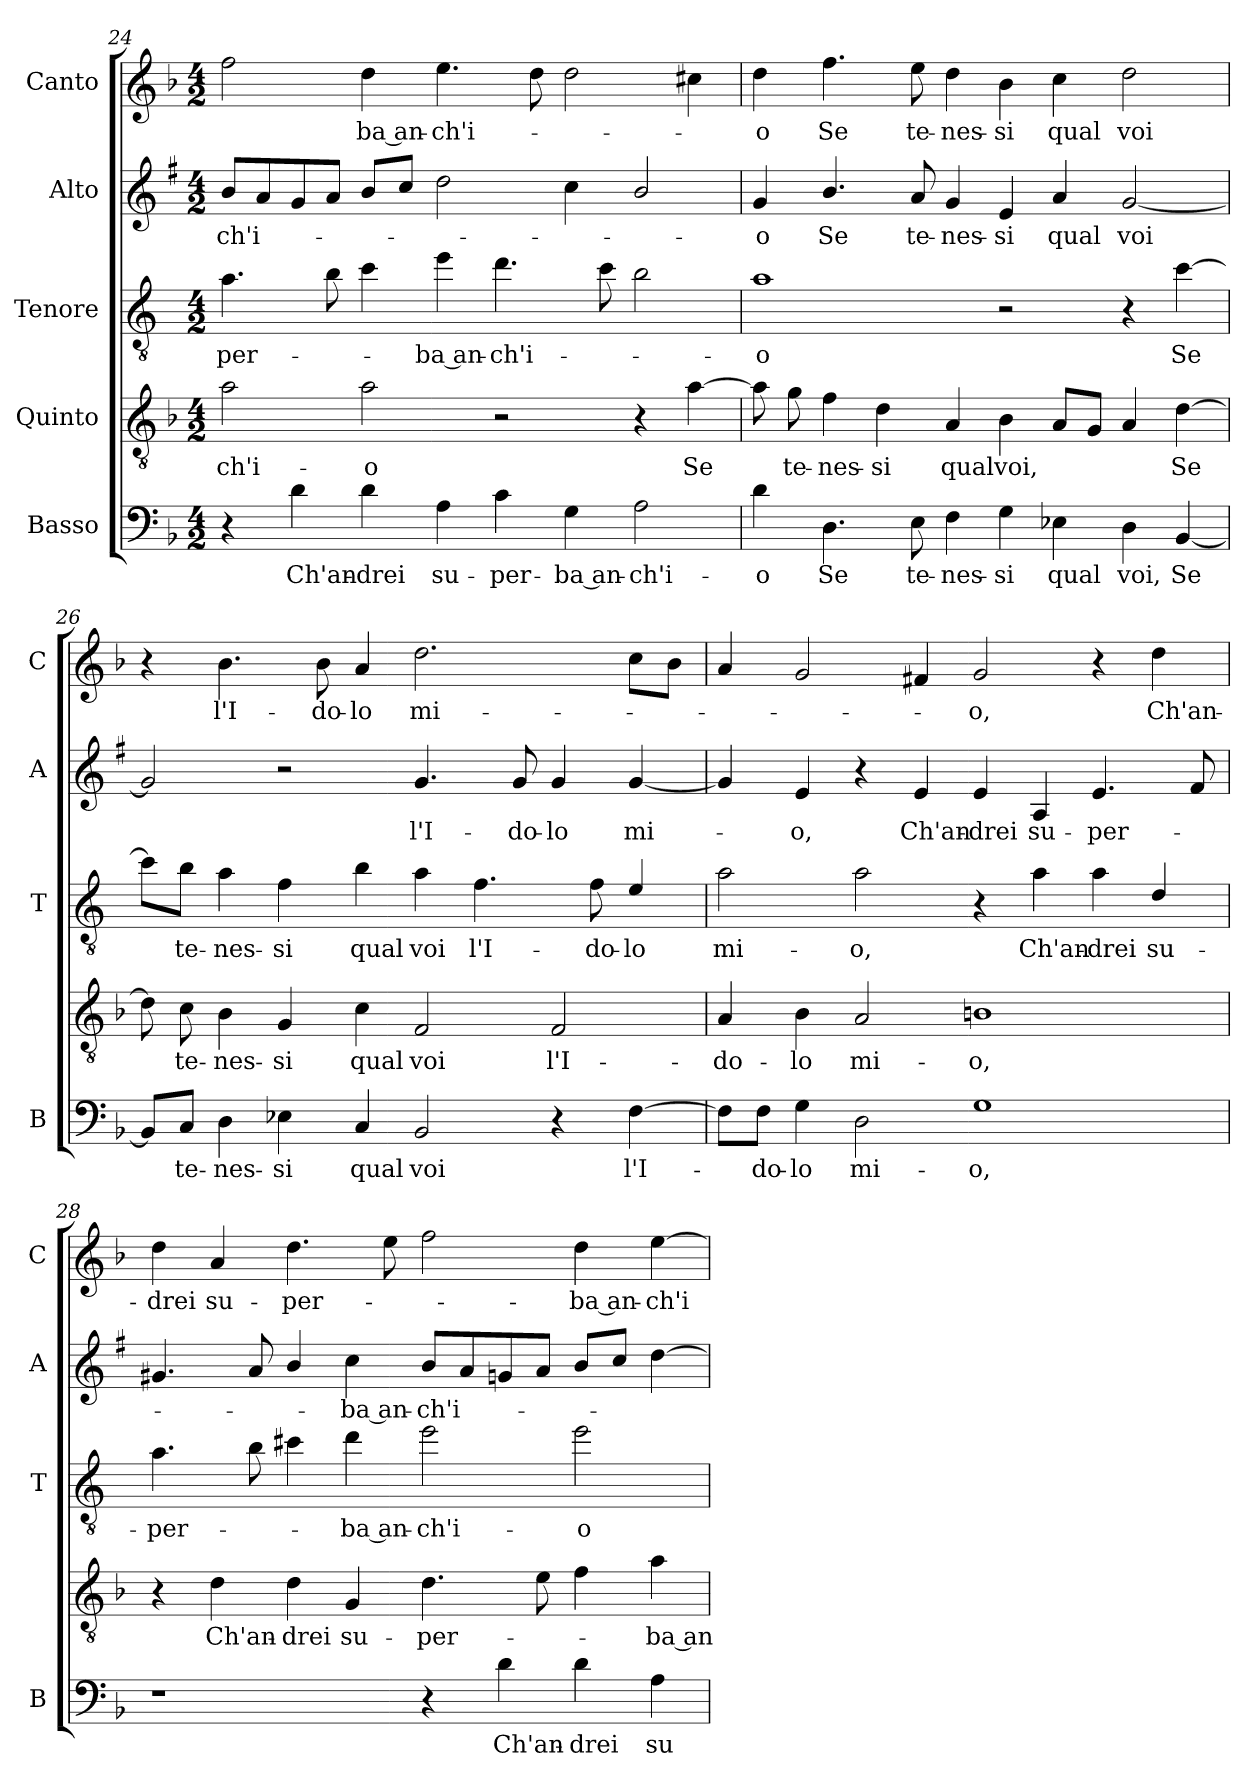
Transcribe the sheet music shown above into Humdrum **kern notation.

**kern	**text	**kern	**text	**kern	**text	**kern	**text	**kern	**text
*part5	*part5	*part4	*part4	*part3	*part3	*part2	*part2	*part1	*part1
*staff5	*staff5	*staff4	*staff4	*staff3	*staff3	*staff2	*staff2	*staff1	*staff1
*I"Basso	*	*I"Quinto	*	*I"Tenore	*	*I"Alto	*	*I"Canto	*
*I'B	*	*	*	*I'T	*	*I'A	*	*I'C	*
*clefF4	*	*clefGv2	*	*clefGv2	*	*clefG2	*	*clefG2	*
*	*	*	*	*ITrd4c7	*	*ITrd1c2	*	*	*
*k[b-]	*	*k[b-]	*	*k[b-]	*	*k[b-]	*	*k[b-]	*
*F:	*	*F:	*	*F:	*	*F:	*	*F:	*
*M4/2	*	*M4/2	*	*M4/2	*	*M4/2	*	*M4/2	*
=24	=24	=24	=24	=24	=24	=24	=24	=24	=24
!	!	!	!LO:LY:b	!	!LO:LY:b	!	!LO:LY:b	!	!
4r	.	2a\	-ch'i-	4.d\	-per-	8a/L	-ch'i-	2ff\	.
.	.	.	.	.	.	8g/	.	.	.
!	!LO:LY:b	!	!	!	!	!	!	!	!
4d\	Ch'an-	.	.	.	.	8f/	.	.	.
.	.	.	.	8e\	.	8g/J	.	.	.
!	!LO:LY:b	!	!LO:LY:b	!	!	!	!	!	!LO:LY:b
4d\	-drei	2a\	-o	4f\	.	8a/L	.	4dd\	-ba an-
.	.	.	.	.	.	8b-/J	.	.	.
!	!LO:LY:b	!	!	!	!LO:LY:b	!	!	!	!LO:LY:b
4A\	su-	.	.	4a\	-ba an-	2cc\	.	4.ee\	-ch'i-
!	!LO:LY:b	!	!	!	!LO:LY:b	!	!	!	!
4c\	-per-	2r	.	4.g\	-ch'i-	.	.	.	.
.	.	.	.	.	.	.	.	8dd\	.
!	!LO:LY:b	!	!	!	!	!	!	!	!
4G\	-ba an-	.	.	.	.	4b-\	.	2dd\	.
.	.	.	.	8f\	.	.	.	.	.
!	!LO:LY:b	!	!	!	!	!	!	!	!
2A\	-ch'i-	4r	.	2e\	.	2a/	.	.	.
!	!	!	!LO:LY:b	!	!	!	!	!	!
.	.	[4a\	Se	.	.	.	.	4cc#X\	.
=25	=25	=25	=25	=25	=25	=25	=25	=25	=25
!	!LO:LY:b	!	!	!	!LO:LY:b	!	!LO:LY:b	!	!LO:LY:b
4d\	-o	8a\]	.	1d	-o	4f/	-o	4dd\	-o
!	!	!	!LO:LY:b	!	!	!	!	!	!
.	.	8g\	te-	.	.	.	.	.	.
!	!LO:LY:b	!	!LO:LY:b	!	!	!	!LO:LY:b	!	!LO:LY:b
4.D\	Se	4f\	-nes-	.	.	4.a/	Se	4.ff\	Se
!	!	!	!LO:LY:b	!	!	!	!	!	!
.	.	4d\	-si	.	.	.	.	.	.
!	!LO:LY:b	!	!	!	!	!	!LO:LY:b	!	!LO:LY:b
8E\	te-	.	.	.	.	8g/	te-	8ee\	te-
!	!LO:LY:b	!	!LO:LY:b	!	!	!	!LO:LY:b	!	!LO:LY:b
4F\	-nes-	4A/	qual	.	.	4f/	-nes-	4dd\	-nes-
!	!LO:LY:b	!	!LO:LY:b	!	!	!	!LO:LY:b	!	!LO:LY:b
4G\	-si	4B-\	voi,	2r	.	4d/	-si	4b-\	-si
!	!LO:LY:b	!	!	!	!	!	!LO:LY:b	!	!LO:LY:b
4E-X\	qual	8A/L	.	.	.	4g/	qual	4cc\	qual
.	.	8G/J	.	.	.	.	.	.	.
!	!LO:LY:b	!	!	!	!	!	!LO:LY:b	!	!LO:LY:b
4D\	voi,	4A/	.	4r	.	[2f/	voi	2dd\	voi
!	!LO:LY:b	!	!LO:LY:b	!	!LO:LY:b	!	!	!	!
[4BB-/	Se	[4d\	Se	[4f\	Se	.	.	.	.
!!LO:PB:g=z
=26	=26	=26	=26	=26	=26	=26	=26	=26	=26
8BB-/L]	.	8d\]	.	8f\L]	.	2f/]	.	4r	.
!	!LO:LY:b	!	!LO:LY:b	!	!LO:LY:b	!	!	!	!
8C/J	te-	8c\	te-	8e\J	te-	.	.	.	.
!	!LO:LY:b	!	!LO:LY:b	!	!LO:LY:b	!	!	!	!LO:LY:b
4D\	-nes-	4B-\	-nes-	4d\	-nes-	.	.	4.b-\	l'I-
!	!LO:LY:b	!	!LO:LY:b	!	!LO:LY:b	!	!	!	!
4E-X\	-si	4G/	-si	4B-\	-si	2r	.	.	.
!	!	!	!	!	!	!	!	!	!LO:LY:b
.	.	.	.	.	.	.	.	8b-\	-do-
!	!LO:LY:b	!	!LO:LY:b	!	!LO:LY:b	!	!	!	!LO:LY:b
4C/	qual	4c\	qual	4e\	qual	.	.	4a/	-lo
!	!LO:LY:b	!	!LO:LY:b	!	!LO:LY:b	!	!LO:LY:b	!	!LO:LY:b
2BB-/	voi	2F/	voi	4d\	voi	4.f/	l'I-	2.dd\	mi-
!	!	!	!	!	!LO:LY:b	!	!	!	!
.	.	.	.	4.B-\	l'I-	.	.	.	.
!	!	!	!	!	!	!	!LO:LY:b	!	!
.	.	.	.	.	.	8f/	-do-	.	.
!	!	!	!LO:LY:b	!	!	!	!LO:LY:b	!	!
4r	.	2F/	l'I-	.	.	4f/	-lo	.	.
!	!	!	!	!	!LO:LY:b	!	!	!	!
.	.	.	.	8B-\	-do-	.	.	.	.
!	!LO:LY:b	!	!	!	!LO:LY:b	!	!LO:LY:b	!	!
[4F\	l'I-	.	.	4A/	-lo	[4f/	mi-	8cc\L	.
.	.	.	.	.	.	.	.	8b-\J	.
=27	=27	=27	=27	=27	=27	=27	=27	=27	=27
!	!	!	!LO:LY:b	!	!LO:LY:b	!	!	!	!
8F\L]	.	4A/	-do-	2d\	mi-	4f/]	.	4a/	.
!	!LO:LY:b	!	!	!	!	!	!	!	!
8F\J	-do-	.	.	.	.	.	.	.	.
!	!LO:LY:b	!	!LO:LY:b	!	!	!	!LO:LY:b	!	!
4G\	-lo	4B-\	-lo	.	.	4d/	-o,	2g/	.
!	!LO:LY:b	!	!LO:LY:b	!	!LO:LY:b	!	!	!	!
2D\	mi-	2A/	mi-	2d\	-o,	4r	.	.	.
!	!	!	!	!	!	!	!LO:LY:b	!	!
.	.	.	.	.	.	4d/	Ch'an-	4f#X/	.
!	!LO:LY:b	!	!LO:LY:b	!	!	!	!LO:LY:b	!	!LO:LY:b
1G	-o,	1Bn	-o,	4r	.	4d/	-drei	2g/	-o,
!	!	!	!	!	!LO:LY:b	!	!LO:LY:b	!	!
.	.	.	.	4d\	Ch'an-	4G/	su-	.	.
!	!	!	!	!	!LO:LY:b	!	!LO:LY:b	!	!
.	.	.	.	4d\	-drei	4.d/	-per-	4r	.
!	!	!	!	!	!LO:LY:b	!	!	!	!LO:LY:b
.	.	.	.	4G/	su-	.	.	4dd\	Ch'an-
.	.	.	.	.	.	8e/	.	.	.
=28	=28	=28	=28	=28	=28	=28	=28	=28	=28
!	!	!	!	!	!LO:LY:b	!	!	!	!LO:LY:b
1r	.	4r	.	4.d\	-per-	4.f#X/	.	4dd\	-drei
!	!	!	!LO:LY:b	!	!	!	!	!	!LO:LY:b
.	.	4d\	Ch'an-	.	.	.	.	4a/	su-
.	.	.	.	8e\	.	8g/	.	.	.
!	!	!	!LO:LY:b	!	!	!	!	!	!LO:LY:b
.	.	4d\	-drei	4f#X\	.	4a/	.	4.dd\	-per-
!	!	!	!LO:LY:b	!	!LO:LY:b	!	!LO:LY:b	!	!
.	.	4G/	su-	4g\	-ba an-	4b-\	-ba an-	.	.
.	.	.	.	.	.	.	.	8ee\	.
!	!	!	!LO:LY:b	!	!LO:LY:b	!	!LO:LY:b	!	!
4r	.	4.d\	-per-	2a\	-ch'i-	8a/L	-ch'i-	2ff\	.
.	.	.	.	.	.	8g/	.	.	.
!	!LO:LY:b	!	!	!	!	!	!	!	!
4d\	Ch'an-	.	.	.	.	8fn/	.	.	.
.	.	8e\	.	.	.	8g/J	.	.	.
!	!LO:LY:b	!	!	!	!LO:LY:b	!	!	!	!LO:LY:b
4d\	-drei	4f\	.	2a\	-o	8a/L	.	4dd\	-ba an-
.	.	.	.	.	.	8b-/J	.	.	.
!	!LO:LY:b	!	!LO:LY:b	!	!	!	!	!	!LO:LY:b
4A\	su-	4a\	-ba an-	.	.	[4cc\	.	[4ee\	-ch'i-
=	=	=	=	=	=	=	=	=	=
*-	*-	*-	*-	*-	*-	*-	*-	*-	*-
